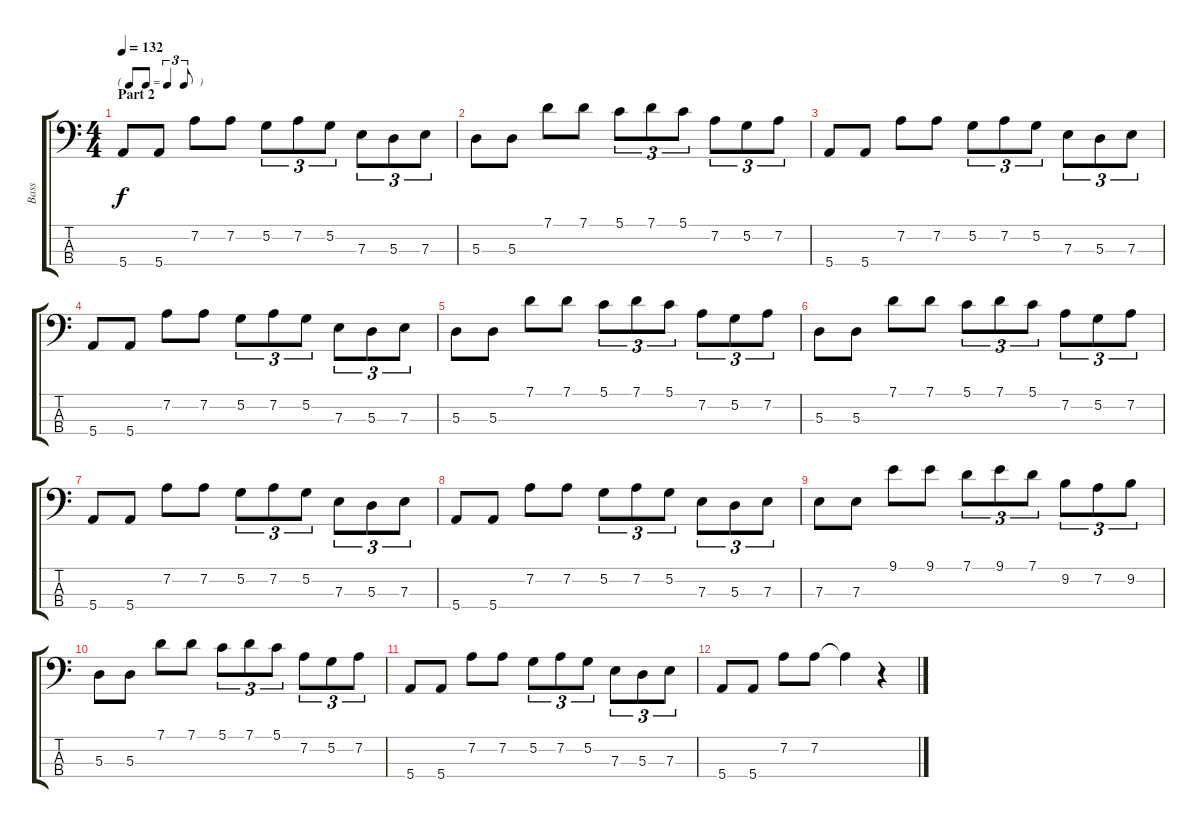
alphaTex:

\track ("Bass" "Bass") {instrument electricbassfinger}
\staff {score tabs}
\tuning (G2 D2 A1 E1) {hide}
\ts (4 4)
\tf triplet8th
\section ("" "Part 2")
\tempo 132
\clef f4
\ks c
5.4.8{dy f instrument electricbassfinger} 5.4.8 7.2.8 7.2.8 5.2.8{tu (3 2)} 7.2.8{tu (3 2)} 5.2.8{tu (3 2)} 7.3.8{tu (3 2)} 5.3.8{tu (3 2)} 7.3.8{tu (3 2)} |
5.3.8 5.3.8 7.1.8 7.1.8 5.1.8{tu (3 2)} 7.1.8{tu (3 2)} 5.1.8{tu (3 2)} 7.2.8{tu (3 2)} 5.2.8{tu (3 2)} 7.2.8{tu (3 2)} |
5.4.8 5.4.8 7.2.8 7.2.8 5.2.8{tu (3 2)} 7.2.8{tu (3 2)} 5.2.8{tu (3 2)} 7.3.8{tu (3 2)} 5.3.8{tu (3 2)} 7.3.8{tu (3 2)} |
5.4.8 5.4.8 7.2.8 7.2.8 5.2.8{tu (3 2)} 7.2.8{tu (3 2)} 5.2.8{tu (3 2)} 7.3.8{tu (3 2)} 5.3.8{tu (3 2)} 7.3.8{tu (3 2)} |
5.3.8 5.3.8 7.1.8 7.1.8 5.1.8{tu (3 2)} 7.1.8{tu (3 2)} 5.1.8{tu (3 2)} 7.2.8{tu (3 2)} 5.2.8{tu (3 2)} 7.2.8{tu (3 2)} |
5.3.8 5.3.8 7.1.8 7.1.8 5.1.8{tu (3 2)} 7.1.8{tu (3 2)} 5.1.8{tu (3 2)} 7.2.8{tu (3 2)} 5.2.8{tu (3 2)} 7.2.8{tu (3 2)} |
5.4.8 5.4.8 7.2.8 7.2.8 5.2.8{tu (3 2)} 7.2.8{tu (3 2)} 5.2.8{tu (3 2)} 7.3.8{tu (3 2)} 5.3.8{tu (3 2)} 7.3.8{tu (3 2)} |
5.4.8 5.4.8 7.2.8 7.2.8 5.2.8{tu (3 2)} 7.2.8{tu (3 2)} 5.2.8{tu (3 2)} 7.3.8{tu (3 2)} 5.3.8{tu (3 2)} 7.3.8{tu (3 2)} |
7.3.8 7.3.8 9.1.8 9.1.8 7.1.8{tu (3 2)} 9.1.8{tu (3 2)} 7.1.8{tu (3 2)} 9.2.8{tu (3 2)} 7.2.8{tu (3 2)} 9.2.8{tu (3 2)} |
5.3.8 5.3.8 7.1.8 7.1.8 5.1.8{tu (3 2)} 7.1.8{tu (3 2)} 5.1.8{tu (3 2)} 7.2.8{tu (3 2)} 5.2.8{tu (3 2)} 7.2.8{tu (3 2)} |
5.4.8 5.4.8 7.2.8 7.2.8 5.2.8{tu (3 2)} 7.2.8{tu (3 2)} 5.2.8{tu (3 2)} 7.3.8{tu (3 2)} 5.3.8{tu (3 2)} 7.3.8{tu (3 2)} |
5.4.8 5.4.8 7.2.8 7.2.8 7.2{t}.4 r.4
